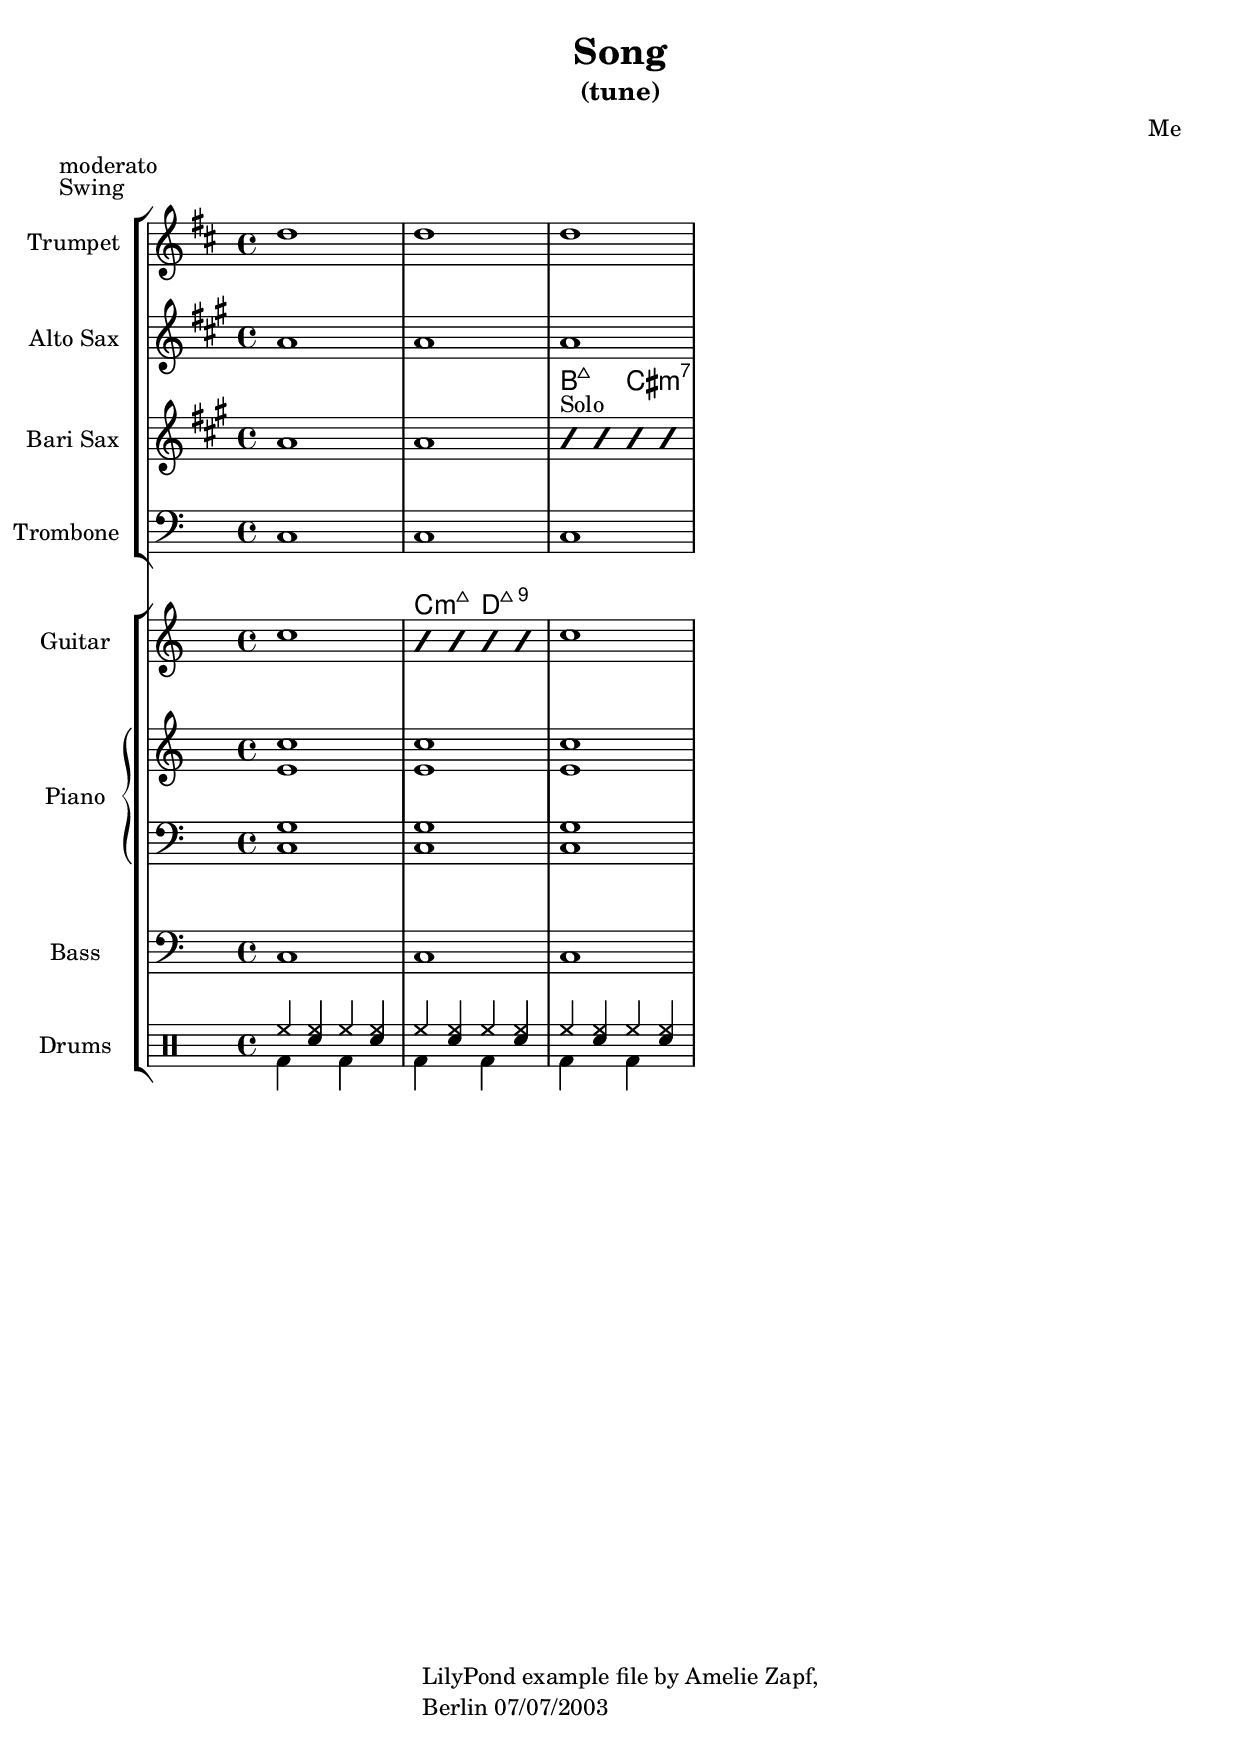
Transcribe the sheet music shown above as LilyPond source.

\version "2.17.6"

\header {
  lsrtags = "keyboards, percussion, fretted-strings, template, real-music"

  texidoc = "
This is quite an advanced template, for a jazz ensemble. Note that all
instruments are notated in @code{\\key c \\major}. This refers to the
key in concert pitch; the key will be automatically transposed if the
music is within a @code{\\transpose} section.

"
  doctitle = "Jazz combo template"
}

\header {
  title = "Song"
  subtitle = "(tune)"
  composer = "Me"
  meter = "moderato"
  piece = "Swing"
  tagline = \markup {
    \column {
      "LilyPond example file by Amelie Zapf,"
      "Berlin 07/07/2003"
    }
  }
}

%#(set-global-staff-size 16)
\include "english.ly"

%%%%%%%%%%%% Some macros %%%%%%%%%%%%%%%%%%%

sl = {
  \override NoteHead.style = #'slash
  \override Stem.transparent = ##t
  \override Flag.transparent = ##t
}
nsl = {
  \revert NoteHead.style
  \revert Stem.transparent
  \revert Flag.transparent
}
crOn = \override NoteHead.style = #'cross
crOff = \revert NoteHead.style

%% insert chord name style stuff here.

jazzChords = { }

%%%%%%%%%%%% Keys'n'thangs %%%%%%%%%%%%%%%%%

global = { \time 4/4 }

Key = { \key c \major }

% ############ Horns ############

% ------ Trumpet ------
trpt = \transpose c d \relative c'' {
  \Key
  c1 | c | c |
}
trpHarmony = \transpose c' d {
  \jazzChords
}
trumpet = {
  \global
  \set Staff.instrumentName = #"Trumpet"
  \clef treble
  <<
    \trpt
  >>
}

% ------ Alto Saxophone ------
alto = \transpose c a \relative c' {
  \Key
  c1 | c | c |
}
altoHarmony = \transpose c' a {
  \jazzChords
}
altoSax = {
  \global
  \set Staff.instrumentName = #"Alto Sax"
  \clef treble
  <<
    \alto
  >>
}

% ------ Baritone Saxophone ------
bari = \transpose c a' \relative c {
  \Key
  c1
  c1
  \sl
  d4^"Solo" d d d
  \nsl
}
bariHarmony = \transpose c' a \chordmode {
  \jazzChords s1 s d2:maj e:m7
}
bariSax = {
  \global
  \set Staff.instrumentName = #"Bari Sax"
  \clef treble
  <<
    \bari
  >>
}

% ------ Trombone ------
tbone = \relative c {
  \Key
  c1 | c | c
}
tboneHarmony = \chordmode {
  \jazzChords
}
trombone = {
  \global
  \set Staff.instrumentName = #"Trombone"
  \clef bass
  <<
    \tbone
  >>
}

% ############ Rhythm Section #############

% ------ Guitar ------
gtr = \relative c'' {
  \Key
  c1
  \sl
  b4 b b b
  \nsl
  c1
}
gtrHarmony = \chordmode {
  \jazzChords
  s1 c2:min7+ d2:maj9
}
guitar = {
  \global
  \set Staff.instrumentName = #"Guitar"
  \clef treble
  <<
    \gtr
  >>
}

%% ------ Piano ------
rhUpper = \relative c'' {
  \voiceOne
  \Key
  c1 | c | c
}
rhLower = \relative c' {
  \voiceTwo
  \Key
  e1 | e | e
}

lhUpper = \relative c' {
  \voiceOne
  \Key
  g1 | g | g
}
lhLower = \relative c {
  \voiceTwo
  \Key
  c1 | c | c
}

PianoRH = {
  \clef treble
  \global
  \set Staff.midiInstrument = #"acoustic grand"
  <<
    \new Voice = "one" \rhUpper
    \new Voice = "two" \rhLower
  >>
}
PianoLH = {
  \clef bass
  \global
  \set Staff.midiInstrument = #"acoustic grand"
  <<
    \new Voice = "one" \lhUpper
    \new Voice = "two" \lhLower
  >>
}

piano = {
  <<
    \set PianoStaff.instrumentName = #"Piano"
    \new Staff = "upper" \PianoRH
    \new Staff = "lower" \PianoLH
  >>
}

% ------ Bass Guitar ------
Bass = \relative c {
  \Key
  c1 | c | c
}
bass = {
  \global
  \set Staff.instrumentName = #"Bass"
  \clef bass
  <<
    \Bass
  >>
}

% ------ Drums ------
up = \drummode {
  \voiceOne
  hh4 <hh sn> hh <hh sn>
  hh4 <hh sn> hh <hh sn>
  hh4 <hh sn> hh <hh sn>
}
down = \drummode {
  \voiceTwo
  bd4 s bd s
  bd4 s bd s
  bd4 s bd s
}

drumContents = {
  \global
  <<
    \set DrumStaff.instrumentName = #"Drums"
    \new DrumVoice \up
    \new DrumVoice \down
  >>
}

%%%%%%%%% It All Goes Together Here %%%%%%%%%%%%%%%%%%%%%%

\score {
  <<
    \new StaffGroup = "horns" <<
      \new Staff = "trumpet" \trumpet
      \new Staff = "altosax" \altoSax
      \new ChordNames = "barichords" \bariHarmony
      \new Staff = "barisax" \bariSax
      \new Staff = "trombone" \trombone
    >>

    \new StaffGroup = "rhythm" <<
      \new ChordNames = "chords" \gtrHarmony
      \new Staff = "guitar" \guitar
      \new PianoStaff = "piano" \piano
      \new Staff = "bass" \bass
      \new DrumStaff \drumContents
    >>
  >>
  \layout {
    \context { \Staff \RemoveEmptyStaves }
    \context {
      \Score
      \override BarNumber.padding = #3
      \override RehearsalMark.padding = #2
      skipBars = ##t
    }
  }
  \midi { }
}

